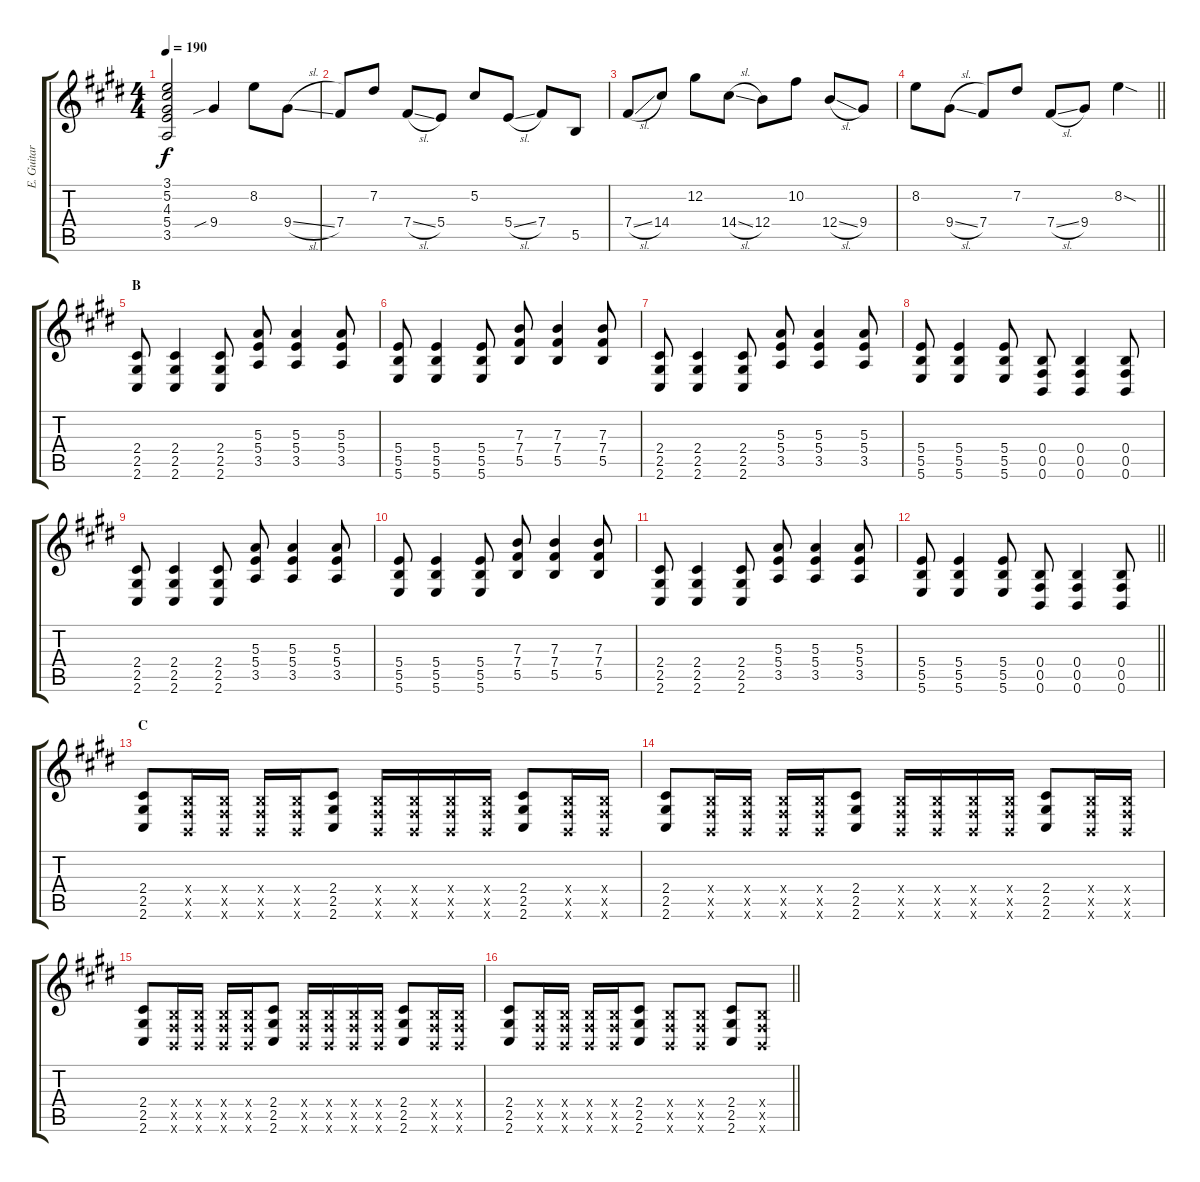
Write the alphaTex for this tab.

\track ("E. Guitar III" "E. Guitar ") {instrument overdrivenguitar}
\staff {score tabs}
\tuning (Db4 Ab3 E3 B2 Gb2 B1) {hide}
\ts (4 4)
\tempo 190
\clef g2
\ks e
(3.1 5.2 4.3 5.4 3.5).2{dy f} 9.4{sib}.4 8.2.8 9.4{sl}.8 |
7.4.8 7.2.8 7.4{sl}.8 5.4.8 5.2.8 5.4{sl}.8 7.4.8 5.5.8 |
7.4{sl}.8 14.4.8 12.2.8 14.4{sl}.8 12.4.8 10.2.8 12.4{sl}.8 9.4.8 |
\barLineRight lightlight
8.2.8 9.4{sl}.8 7.4.8 7.2.8 7.4{sl}.8 9.4.8 8.2{sod}.4 |
\section ("" "B")
(2.4 2.5 2.6).8 (2.4 2.5 2.6).4 (2.4 2.5 2.6).8 (5.3 5.4 3.5).8 (5.3 5.4 3.5).4 (5.3 5.4 3.5).8 |
(5.4 5.5 5.6).8 (5.4 5.5 5.6).4 (5.4 5.5 5.6).8 (7.3 7.4 5.5).8 (7.3 7.4 5.5).4 (7.3 7.4 5.5).8 |
(2.4 2.5 2.6).8 (2.4 2.5 2.6).4 (2.4 2.5 2.6).8 (5.3 5.4 3.5).8 (5.3 5.4 3.5).4 (5.3 5.4 3.5).8 |
(5.4 5.5 5.6).8 (5.4 5.5 5.6).4 (5.4 5.5 5.6).8 (0.4 0.5 0.6).8 (0.4 0.5 0.6).4 (0.4 0.5 0.6).8 |
(2.4 2.5 2.6).8 (2.4 2.5 2.6).4 (2.4 2.5 2.6).8 (5.3 5.4 3.5).8 (5.3 5.4 3.5).4 (5.3 5.4 3.5).8 |
(5.4 5.5 5.6).8 (5.4 5.5 5.6).4 (5.4 5.5 5.6).8 (7.3 7.4 5.5).8 (7.3 7.4 5.5).4 (7.3 7.4 5.5).8 |
(2.4 2.5 2.6).8 (2.4 2.5 2.6).4 (2.4 2.5 2.6).8 (5.3 5.4 3.5).8 (5.3 5.4 3.5).4 (5.3 5.4 3.5).8 |
\barLineRight lightlight
(5.4 5.5 5.6).8 (5.4 5.5 5.6).4 (5.4 5.5 5.6).8 (0.4 0.5 0.6).8 (0.4 0.5 0.6).4 (0.4 0.5 0.6).8 |
\section ("" "C")
(2.4 2.5 2.6).8 (0.4{x} 0.5{x} 0.6{x}).16 (0.4{x} 0.5{x} 0.6{x}).16 (0.4{x} 0.5{x} 0.6{x}).16 (0.4{x} 0.5{x} 0.6{x}).16 (2.4 2.5 2.6).8 (0.4{x} 0.5{x} 0.6{x}).16 (0.4{x} 0.5{x} 0.6{x}).16 (0.4{x} 0.5{x} 0.6{x}).16 (0.4{x} 0.5{x} 0.6{x}).16 (2.4 2.5 2.6).8 (0.4{x} 0.5{x} 0.6{x}).16 (0.4{x} 0.5{x} 0.6{x}).16 |
(2.4 2.5 2.6).8 (0.4{x} 0.5{x} 0.6{x}).16 (0.4{x} 0.5{x} 0.6{x}).16 (0.4{x} 0.5{x} 0.6{x}).16 (0.4{x} 0.5{x} 0.6{x}).16 (2.4 2.5 2.6).8 (0.4{x} 0.5{x} 0.6{x}).16 (0.4{x} 0.5{x} 0.6{x}).16 (0.4{x} 0.5{x} 0.6{x}).16 (0.4{x} 0.5{x} 0.6{x}).16 (2.4 2.5 2.6).8 (0.4{x} 0.5{x} 0.6{x}).16 (0.4{x} 0.5{x} 0.6{x}).16 |
(2.4 2.5 2.6).8 (0.4{x} 0.5{x} 0.6{x}).16 (0.4{x} 0.5{x} 0.6{x}).16 (0.4{x} 0.5{x} 0.6{x}).16 (0.4{x} 0.5{x} 0.6{x}).16 (2.4 2.5 2.6).8 (0.4{x} 0.5{x} 0.6{x}).16 (0.4{x} 0.5{x} 0.6{x}).16 (0.4{x} 0.5{x} 0.6{x}).16 (0.4{x} 0.5{x} 0.6{x}).16 (2.4 2.5 2.6).8 (0.4{x} 0.5{x} 0.6{x}).16 (0.4{x} 0.5{x} 0.6{x}).16 |
\barLineRight lightlight
(2.4 2.5 2.6).8 (0.4{x} 0.5{x} 0.6{x}).16 (0.4{x} 0.5{x} 0.6{x}).16 (0.4{x} 0.5{x} 0.6{x}).16 (0.4{x} 0.5{x} 0.6{x}).16 (2.4 2.5 2.6).8 (0.4{x} 0.5{x} 0.6{x}).8 (0.4{x} 0.5{x} 0.6{x}).8 (2.4 2.5 2.6).8 (0.4{x} 0.5{x} 0.6{x}).8
